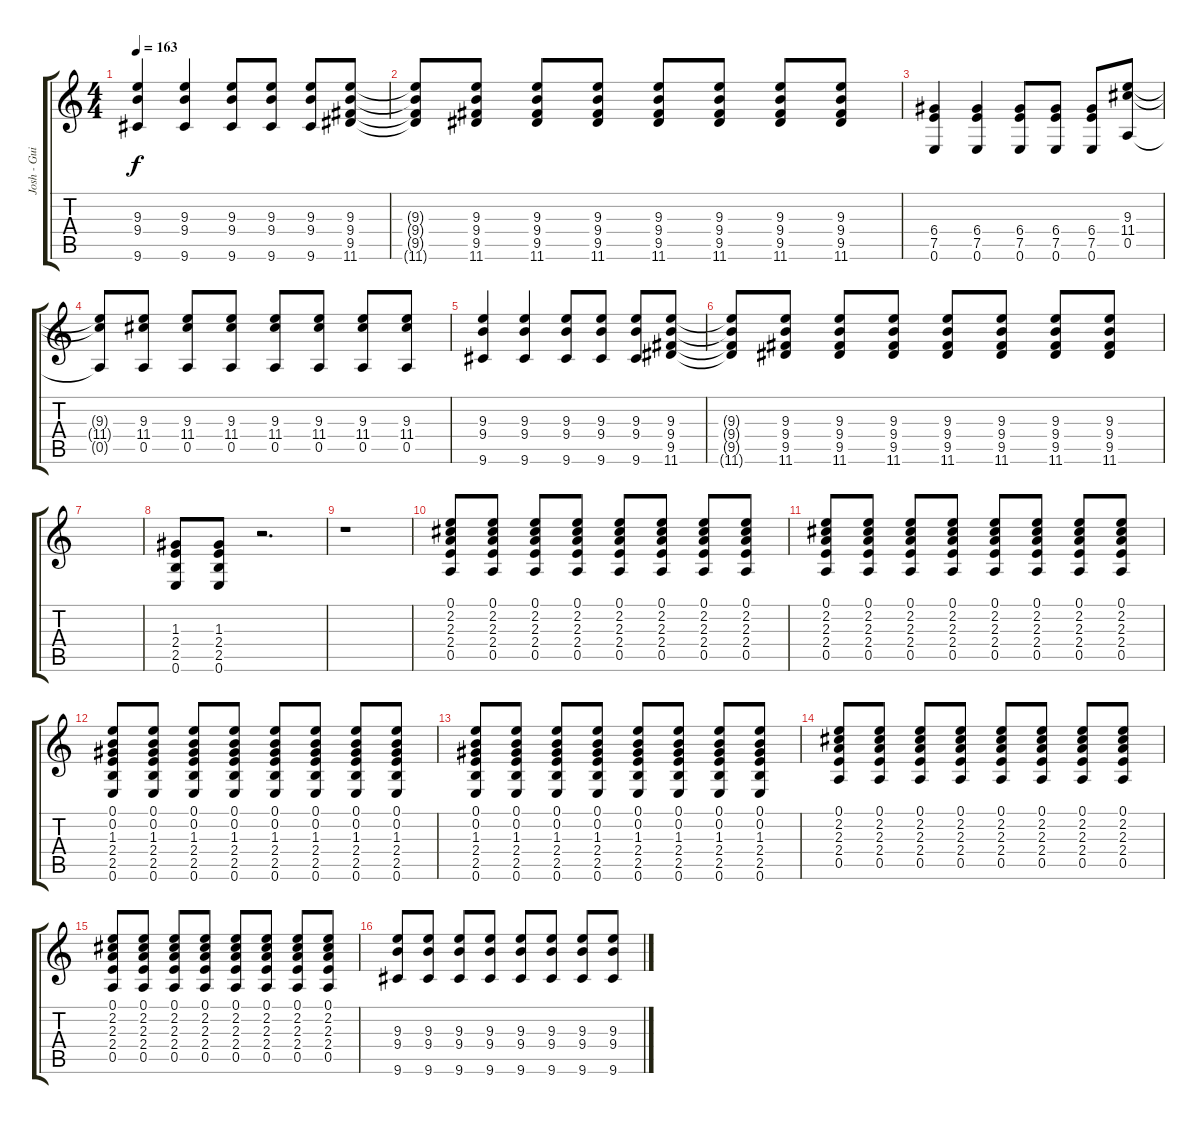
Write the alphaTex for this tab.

\track ("Josh - Guitar" "Josh - Gui") {instrument overdrivenguitar}
\staff {score tabs}
\tuning (E4 B3 G3 D3 A2 E2) {hide}
\ts (4 4)
\tempo 163
\clef g2
\ks c
(9.3 9.4 9.6).4{dy f} (9.3 9.4 9.6).4 (9.3 9.4 9.6).8 (9.3 9.4 9.6).8 (9.3 9.4 9.6).8 (9.3 9.4 9.5 11.6).8 |
(9.3{t} 9.4{t} 9.5{t} 11.6{t}).8 (9.3 9.4 9.5 11.6).8 (9.3 9.4 9.5 11.6).8 (9.3 9.4 9.5 11.6).8 (9.3 9.4 9.5 11.6).8 (9.3 9.4 9.5 11.6).8 (9.3 9.4 9.5 11.6).8 (9.3 9.4 9.5 11.6).8 |
(6.4 7.5 0.6).4 (6.4 7.5 0.6).4 (6.4 7.5 0.6).8 (6.4 7.5 0.6).8 (6.4 7.5 0.6).8 (9.3 11.4 0.5).8 |
(9.3{t} 11.4{t} 0.5{t}).8 (9.3 11.4 0.5).8 (9.3 11.4 0.5).8 (9.3 11.4 0.5).8 (9.3 11.4 0.5).8 (9.3 11.4 0.5).8 (9.3 11.4 0.5).8 (9.3 11.4 0.5).8 |
(9.3 9.4 9.6).4 (9.3 9.4 9.6).4 (9.3 9.4 9.6).8 (9.3 9.4 9.6).8 (9.3 9.4 9.6).8 (9.3 9.4 9.5 11.6).8 |
(9.3{t} 9.4{t} 9.5{t} 11.6{t}).8 (9.3 9.4 9.5 11.6).8 (9.3 9.4 9.5 11.6).8 (9.3 9.4 9.5 11.6).8 (9.3 9.4 9.5 11.6).8 (9.3 9.4 9.5 11.6).8 (9.3 9.4 9.5 11.6).8 (9.3 9.4 9.5 11.6).8 |
|
(1.3 2.4 2.5 0.6).8 (1.3 2.4 2.5 0.6).8 r.2{d} |
r.1 |
(0.1 2.2 2.3 2.4 0.5).8 (0.1 2.2 2.3 2.4 0.5).8 (0.1 2.2 2.3 2.4 0.5).8 (0.1 2.2 2.3 2.4 0.5).8 (0.1 2.2 2.3 2.4 0.5).8 (0.1 2.2 2.3 2.4 0.5).8 (0.1 2.2 2.3 2.4 0.5).8 (0.1 2.2 2.3 2.4 0.5).8 |
(0.1 2.2 2.3 2.4 0.5).8 (0.1 2.2 2.3 2.4 0.5).8 (0.1 2.2 2.3 2.4 0.5).8 (0.1 2.2 2.3 2.4 0.5).8 (0.1 2.2 2.3 2.4 0.5).8 (0.1 2.2 2.3 2.4 0.5).8 (0.1 2.2 2.3 2.4 0.5).8 (0.1 2.2 2.3 2.4 0.5).8 |
(0.1 0.2 1.3 2.4 2.5 0.6).8 (0.1 0.2 1.3 2.4 2.5 0.6).8 (0.1 0.2 1.3 2.4 2.5 0.6).8 (0.1 0.2 1.3 2.4 2.5 0.6).8 (0.1 0.2 1.3 2.4 2.5 0.6).8 (0.1 0.2 1.3 2.4 2.5 0.6).8 (0.1 0.2 1.3 2.4 2.5 0.6).8 (0.1 0.2 1.3 2.4 2.5 0.6).8 |
(0.1 0.2 1.3 2.4 2.5 0.6).8 (0.1 0.2 1.3 2.4 2.5 0.6).8 (0.1 0.2 1.3 2.4 2.5 0.6).8 (0.1 0.2 1.3 2.4 2.5 0.6).8 (0.1 0.2 1.3 2.4 2.5 0.6).8 (0.1 0.2 1.3 2.4 2.5 0.6).8 (0.1 0.2 1.3 2.4 2.5 0.6).8 (0.1 0.2 1.3 2.4 2.5 0.6).8 |
(0.1 2.2 2.3 2.4 0.5).8 (0.1 2.2 2.3 2.4 0.5).8 (0.1 2.2 2.3 2.4 0.5).8 (0.1 2.2 2.3 2.4 0.5).8 (0.1 2.2 2.3 2.4 0.5).8 (0.1 2.2 2.3 2.4 0.5).8 (0.1 2.2 2.3 2.4 0.5).8 (0.1 2.2 2.3 2.4 0.5).8 |
(0.1 2.2 2.3 2.4 0.5).8 (0.1 2.2 2.3 2.4 0.5).8 (0.1 2.2 2.3 2.4 0.5).8 (0.1 2.2 2.3 2.4 0.5).8 (0.1 2.2 2.3 2.4 0.5).8 (0.1 2.2 2.3 2.4 0.5).8 (0.1 2.2 2.3 2.4 0.5).8 (0.1 2.2 2.3 2.4 0.5).8 |
(9.3 9.4 9.6).8 (9.3 9.4 9.6).8 (9.3 9.4 9.6).8 (9.3 9.4 9.6).8 (9.3 9.4 9.6).8 (9.3 9.4 9.6).8 (9.3 9.4 9.6).8 (9.3 9.4 9.6).8
